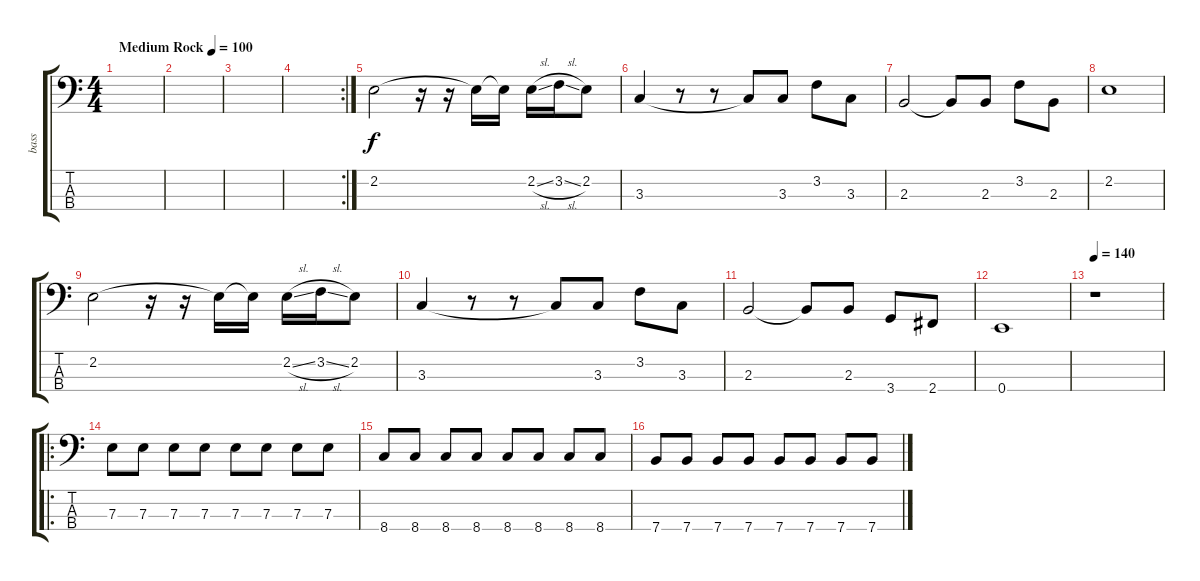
\track ("bass" "bass") {instrument electricbassfinger}
\staff {score tabs}
\tuning (G2 D2 A1 E1) {hide}
\ts (4 4)
\tempo (100 "Medium Rock")
\clef f4
\ks c
|
|
|
\rc 2
|
2.2.2 r.16 r.16 2.2{t}.16 2.2{t}.16 2.2{sl}.16 3.2{sl}.16 2.2.8 |
3.3.4 r.8 r.8 3.3{t}.8 3.3.8 3.2.8 3.3.8 |
2.3.2 2.3{t}.8 2.3.8 3.2.8 2.3.8 |
2.2.1 |
2.2.2 r.16 r.16 2.2{t}.16 2.2{t}.16 2.2{sl}.16 3.2{sl}.16 2.2.8 |
3.3.4 r.8 r.8 3.3{t}.8 3.3.8 3.2.8 3.3.8 |
2.3.2 2.3{t}.8 2.3.8 3.4.8 2.4.8 |
0.4.1 |
\tempo 140
r.1 |
\ro
7.3.8 7.3.8 7.3.8 7.3.8 7.3.8 7.3.8 7.3.8 7.3.8 |
8.4.8 8.4.8 8.4.8 8.4.8 8.4.8 8.4.8 8.4.8 8.4.8 |
7.4.8 7.4.8 7.4.8 7.4.8 7.4.8 7.4.8 7.4.8 7.4.8
